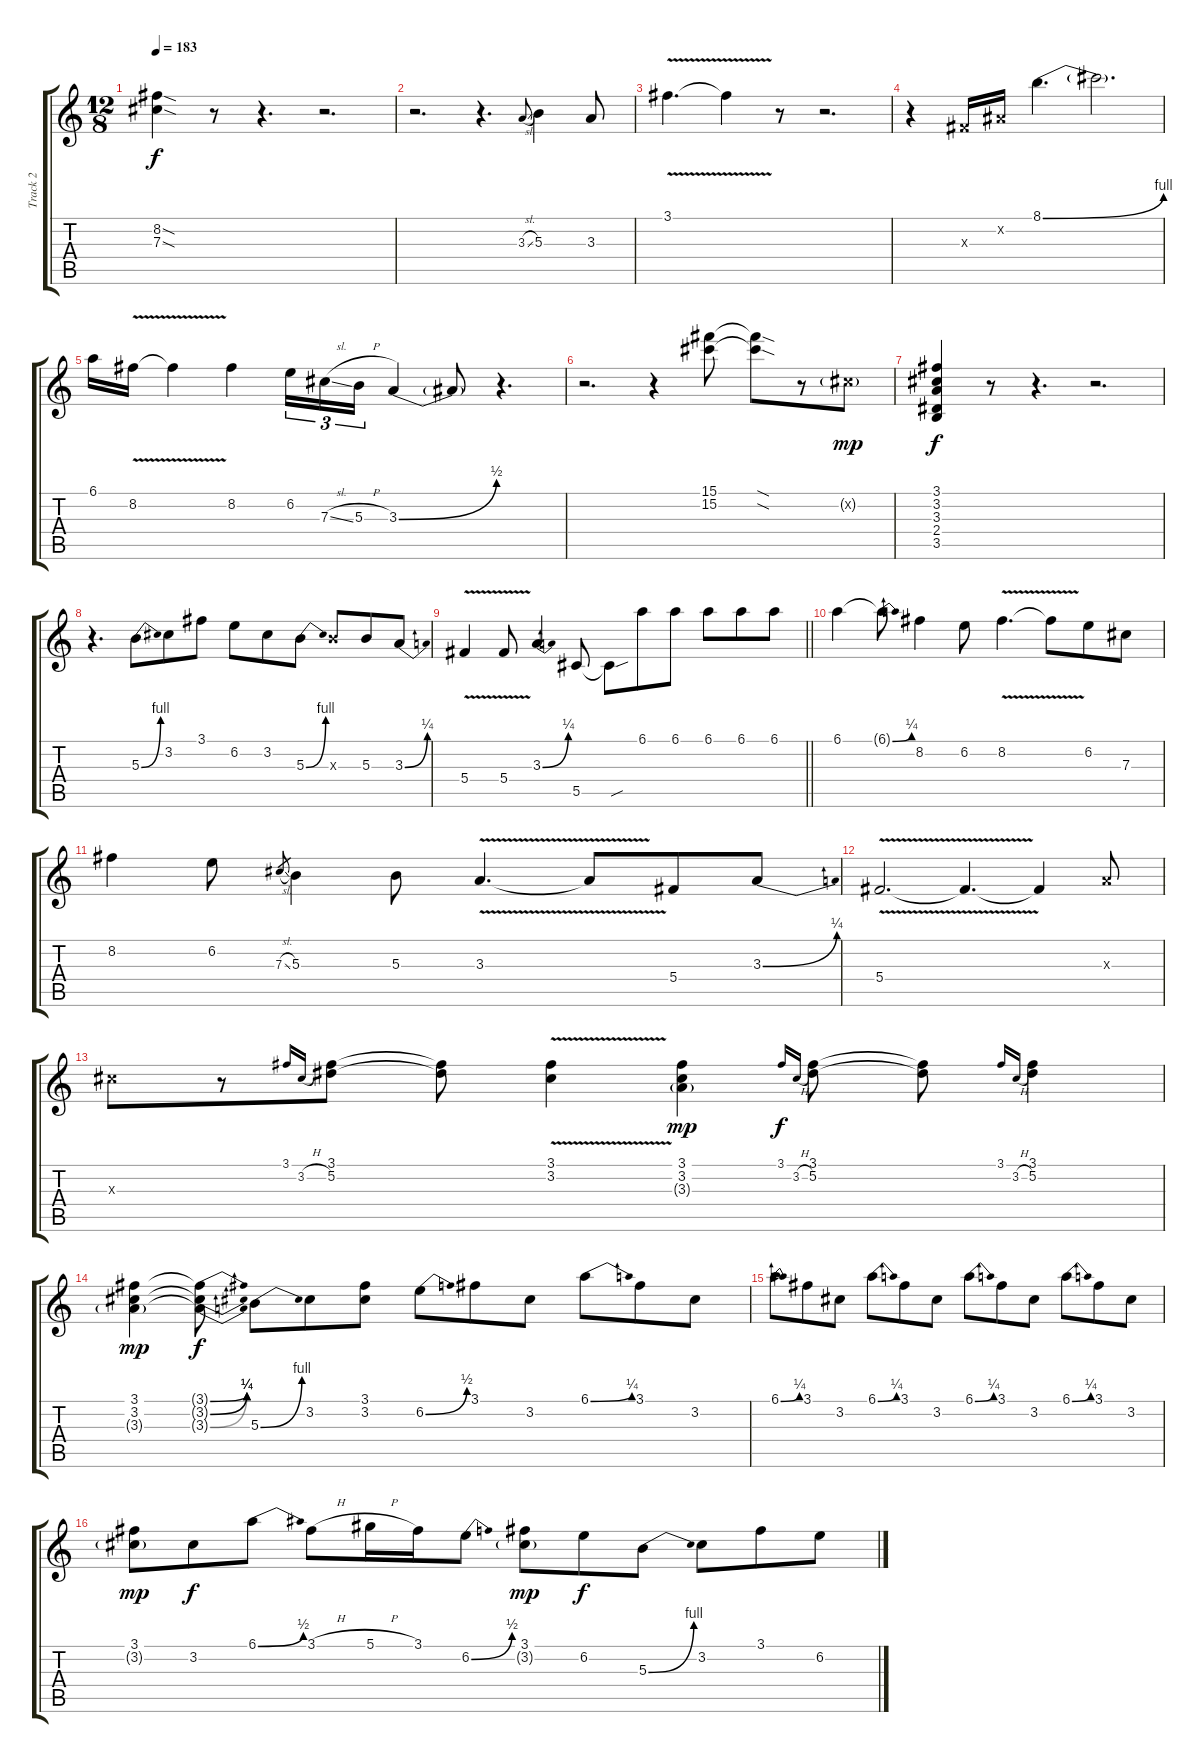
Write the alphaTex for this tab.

\track ("Track 2" "Track 2") {instrument overdrivenguitar}
\staff {score tabs}
\tuning (Eb4 Bb3 Gb3 Db3 Ab2 Eb2) {hide}
\ts (12 8)
\tempo 183
\clef g2
\ks c
(8.2{sod t} 7.3{sod t}).4{dy f} r.8 r.4{d} r.2{d} |
r.2{d} r.4{d} 3.3{sl}.8{gr onbeat} 5.3.4 3.3.8 |
3.1{v}.4{d} 3.1{t}.4 r.8 r.2{d} |
r.4 0.3{x}.16 0.2{x}.16 8.1{be (bend 0 0 60 4)}.4{d} 8.1{t}.2{d} |
6.1.16 8.2{v}.16 8.2{t}.4 8.2.4 6.2.16{tu (3 2)} 7.3{sl}.16{tu (3 2)} 5.3{h}.16{tu (3 2)} 3.3{be (bend 0 0 60 2)}.4 3.3{t}.8 r.4{d} |
r.2{d} r.4 (15.1 15.2).8 (15.1{sod t} 15.2{sod t}).8 r.8 3.2{g x}.8{dy mp} |
(3.1 3.2 3.3 2.4 3.5).4{dy f} r.8 r.4{d} r.2{d} |
r.4{d} 5.3{be (bend 0 0 60 4)}.8 3.2.8 3.1.8 6.2.8 3.2.8 5.3{be (bend 0 0 60 4)}.8 5.3{x}.8 5.3.8 3.3{be (bend 0 0 60 1)}.8 |
\barLineRight lightlight
5.4{v}.4 5.4{v}.8 3.3{be (bend 0 0 60 1)}.4 5.5.8 5.5{sou t}.8 6.1.8 6.1.8 6.1.8 6.1.8 6.1.8 |
6.1.4 6.1{be (bend 0 0 60 1) t}.8 8.2.4 6.2.8 8.2{v}.4{d} 8.2{t}.8 6.2.8 7.3.8 |
8.2.4 6.2.8 7.3{sl}.8{gr} 5.3.4 5.3.8 3.3{v}.4{d} 3.3{t}.8 5.4.8 3.3{be (bend 0 0 60 1)}.8 |
5.4{v}.2{d} 5.4{t}.4{d} 5.4{t}.4 3.3{x}.8 |
7.3{x}.8 r.8 3.1.16{gr onbeat} 3.2{h}.16{gr onbeat} (3.1 5.2).8 (3.1{t} 5.2{t}).8 (3.1{v} 3.2{v}).4 (3.1 3.2 3.3{g}).4{dy mp} 3.1.16{gr onbeat dy f} 3.2{h}.16{gr onbeat} (3.1 5.2).8 (3.1{t} 5.2{t}).8 3.1.16{gr onbeat} 3.2{h}.16{gr onbeat} (3.1 5.2).4 |
(3.1 3.2 3.3{g}).4{dy mp} (3.1{be (bend 0 0 60 1) t} 3.2{be (bend 0 0 60 1) t} 3.3{be (bend 0 0 60 1) t}).8{dy f} 5.3{be (bend 0 0 60 4)}.8 3.2.8 (3.1 3.2).8 6.2{be (bend 0 0 60 2)}.8 3.1.8 3.2.8 6.1{be (bend 0 0 60 1)}.8 3.1.8 3.2.8 |
6.1{be (bend 0 0 60 1)}.8 3.1.8 3.2.8 6.1{be (bend 0 0 60 1)}.8 3.1.8 3.2.8 6.1{be (bend 0 0 60 1)}.8 3.1.8 3.2.8 6.1{be (bend 0 0 60 1)}.8 3.1.8 3.2.8 |
(3.1 3.2{g}).8{dy mp} 3.2.8{dy f} 6.1{be (bend 0 0 60 2)}.8 3.1{h}.8 5.1{h}.16 3.1.16 6.2{be (bend 0 0 60 2)}.8 (3.1 3.2{g}).8{dy mp} 6.2.8{dy f} 5.3{be (bend 0 0 60 4)}.8 3.2.8 3.1.8 6.2.8
